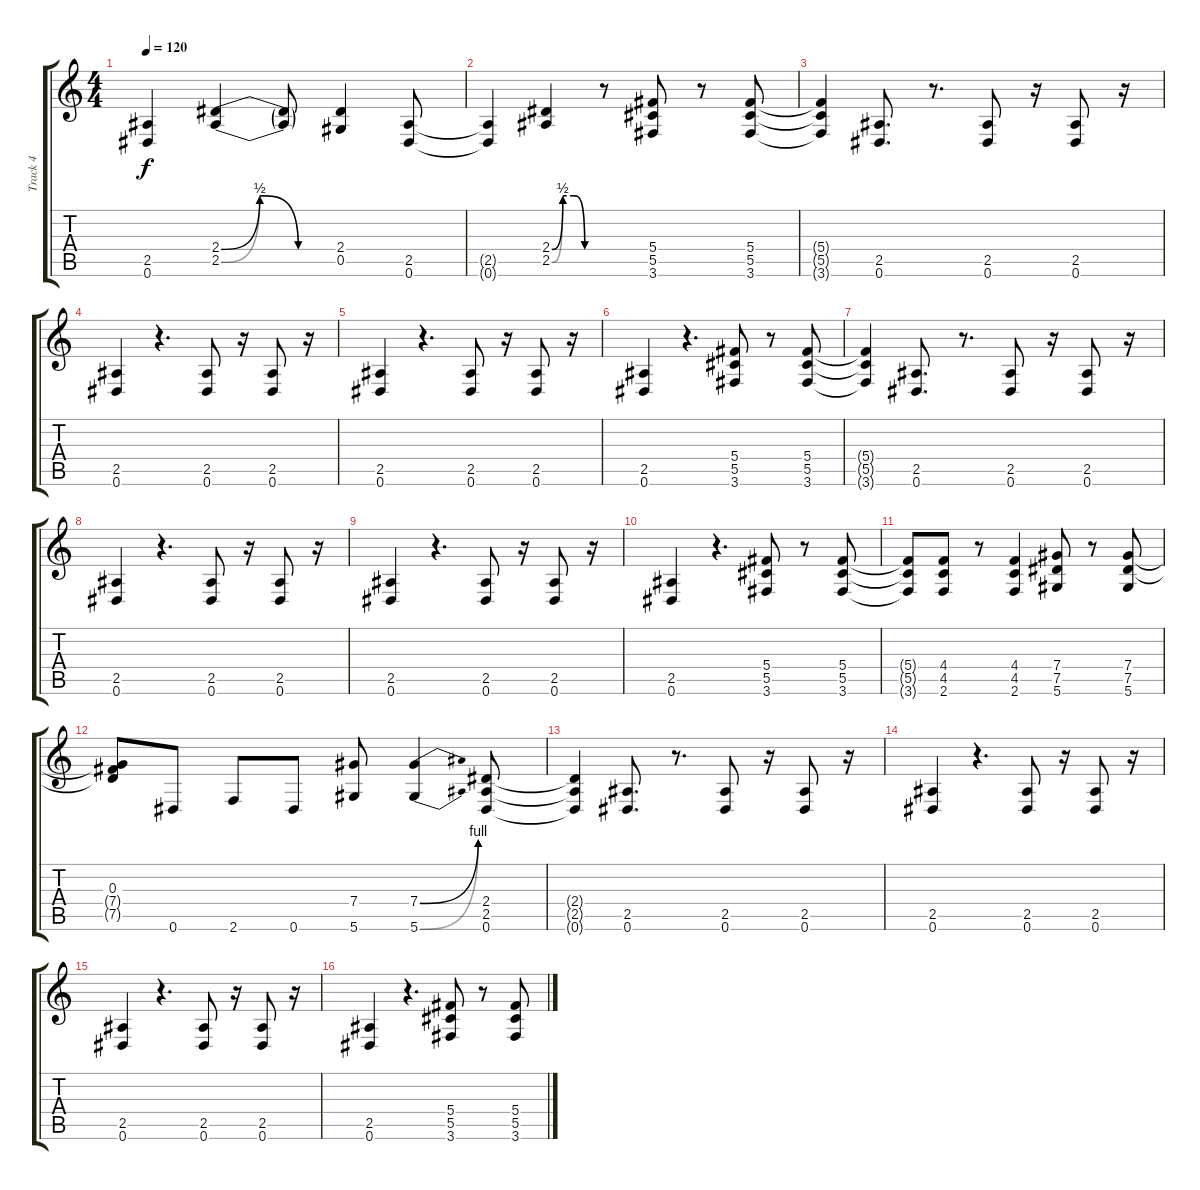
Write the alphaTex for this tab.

\track ("Track 4" "Track 4") {instrument electricguitarclean}
\staff {score tabs}
\tuning (Eb4 Bb3 Gb3 Db3 Ab2 Eb2) {hide}
\ts (4 4)
\tempo 120
\clef g2
\ks c
(2.5{t} 0.6{t}).4{dy f} (2.4{be (custom 0 0 20 2 40 0 60 0)} 2.5{be (custom 0 0 20 2 40 0 60 0)}).4 (2.4{t} 2.5{t}).8 (2.4 0.5).4 (2.5 0.6).8 |
(2.5{t} 0.6{t}).4 (2.4{be (custom 0 0 15 2 30 2 45 0 60 0)} 2.5{be (custom 0 0 15 2 30 2 45 0 60 0)}).4 r.8 (5.4 5.5 3.6).8 r.8 (5.4 5.5 3.6).8 |
(5.4{t} 5.5{t} 3.6{t}).4 (2.5 0.6).8{d} r.8{d} (2.5 0.6).8 r.16 (2.5 0.6).8 r.16 |
(2.5 0.6).4 r.4{d} (2.5 0.6).8 r.16 (2.5 0.6).8 r.16 |
(2.5 0.6).4 r.4{d} (2.5 0.6).8 r.16 (2.5 0.6).8 r.16 |
(2.5 0.6).4 r.4{d} (5.4 5.5 3.6).8 r.8 (5.4 5.5 3.6).8 |
(5.4{t} 5.5{t} 3.6{t}).4 (2.5 0.6).8{d} r.8{d} (2.5 0.6).8 r.16 (2.5 0.6).8 r.16 |
(2.5 0.6).4 r.4{d} (2.5 0.6).8 r.16 (2.5 0.6).8 r.16 |
(2.5 0.6).4 r.4{d} (2.5 0.6).8 r.16 (2.5 0.6).8 r.16 |
(2.5 0.6).4 r.4{d} (5.4 5.5 3.6).8 r.8 (5.4 5.5 3.6).8 |
(5.4{t} 5.5{t} 3.6{t}).8 (4.4 4.5 2.6).8 r.8 (4.4 4.5 2.6).4 (7.4 7.5 5.6).8 r.8 (7.4 7.5 5.6).8 |
(0.3 7.4{t} 7.5{t}).8 0.6.8 2.6.8 0.6.8 (7.4 5.6).8 (7.4{be (bend 0 0 60 4)} 5.6{be (bend 0 0 60 4)}).4 (2.4 2.5 0.6).8 |
(2.4{t} 2.5{t} 0.6{t}).4 (2.5 0.6).8{d} r.8{d} (2.5 0.6).8 r.16 (2.5 0.6).8 r.16 |
(2.5 0.6).4 r.4{d} (2.5 0.6).8 r.16 (2.5 0.6).8 r.16 |
(2.5 0.6).4 r.4{d} (2.5 0.6).8 r.16 (2.5 0.6).8 r.16 |
(2.5 0.6).4 r.4{d} (5.4 5.5 3.6).8 r.8 (5.4 5.5 3.6).8
